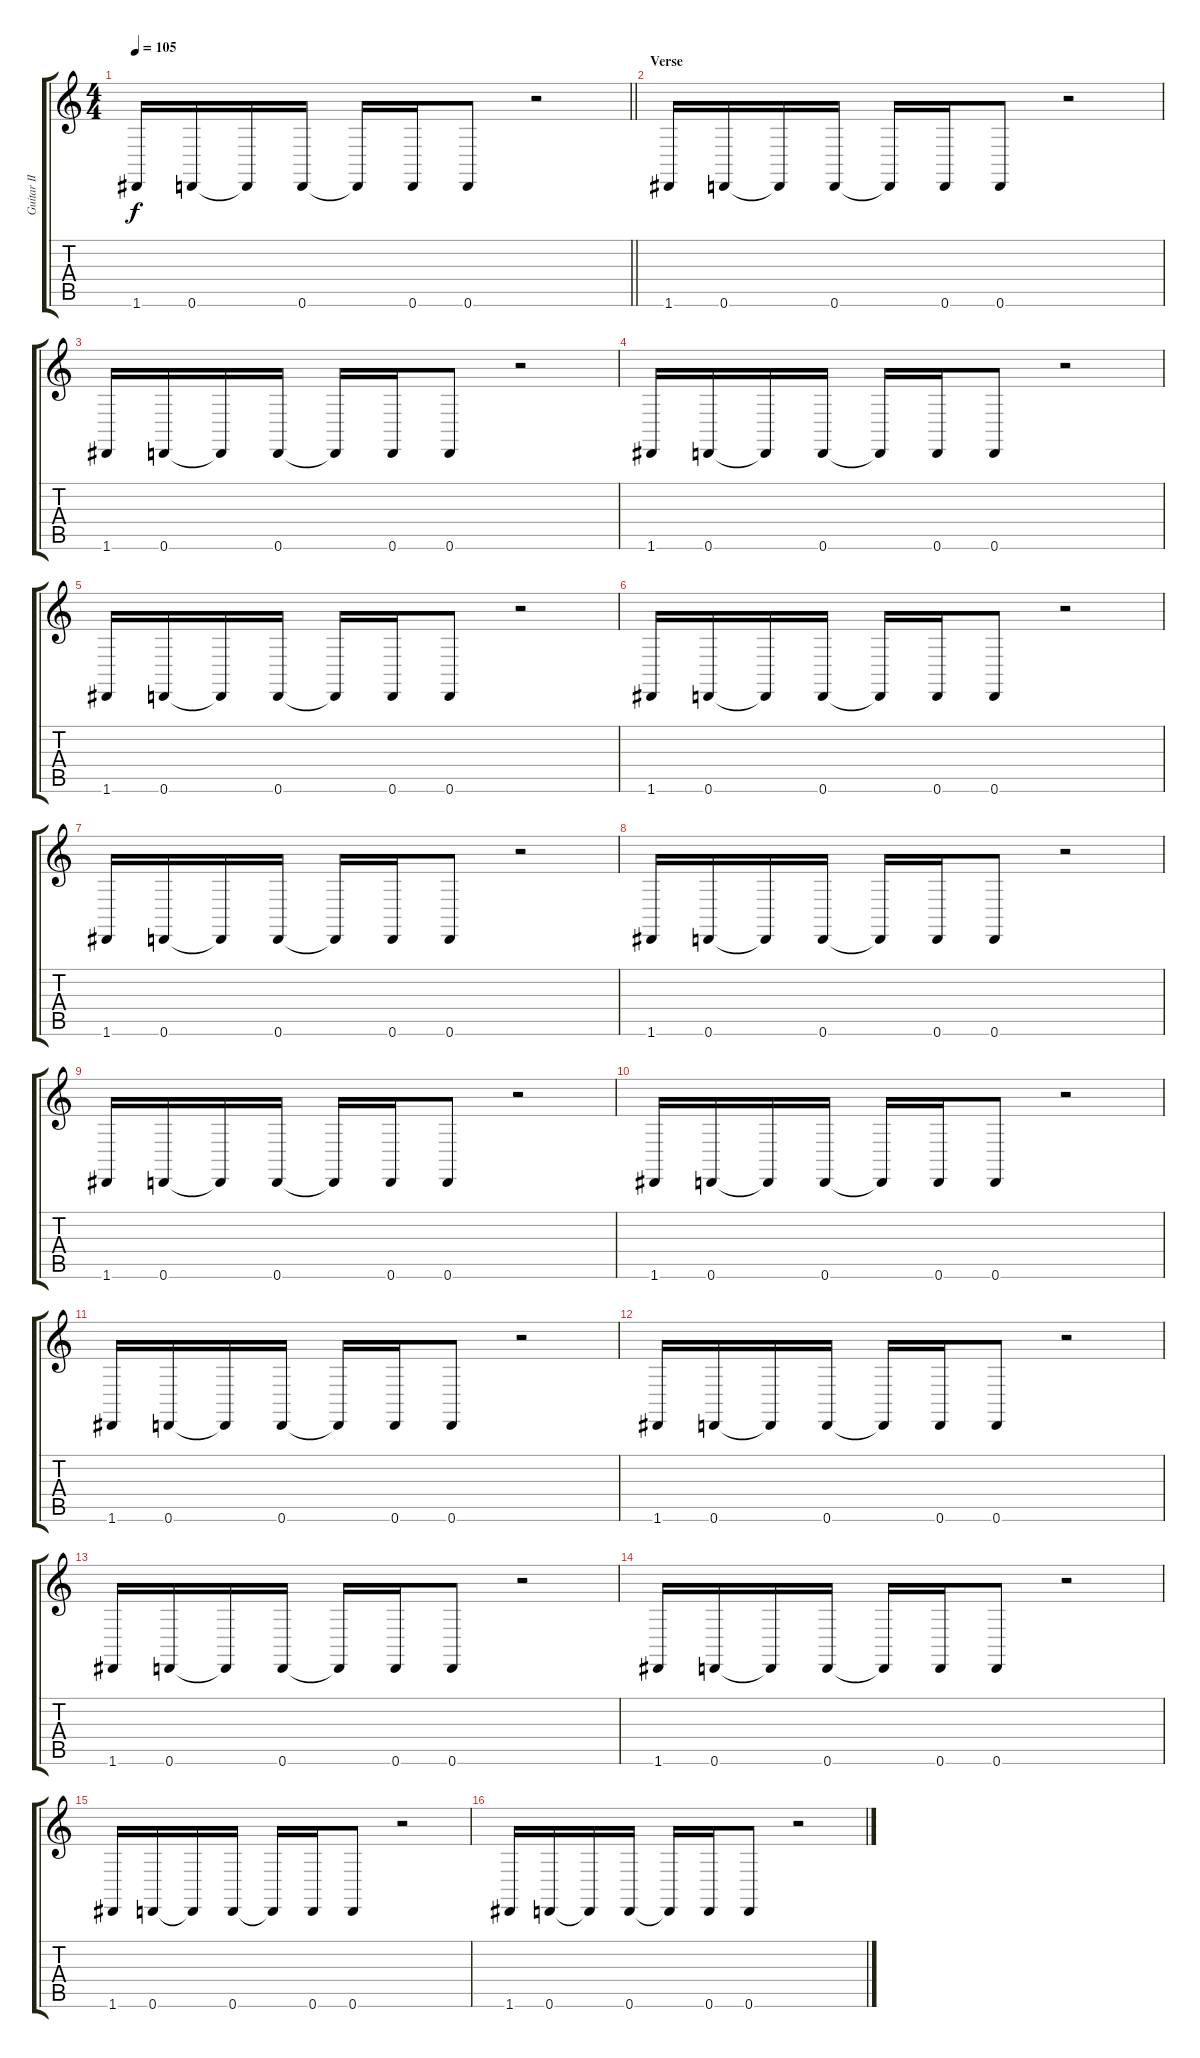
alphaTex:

\track ("Guitar II" "Guitar II") {instrument lead2sawtooth}
\staff {score tabs}
\tuning (E4 B3 G3 D3 A2 D2) {hide}
\ts (4 4)
\tempo 105
\clef g2
\barLineRight lightlight
\ks aminor
1.6.16{dy f} 0.6.16 0.6{t}.16 0.6.16 0.6{t}.16 0.6.16 0.6.8 r.2 |
\section ("" "Verse")
1.6.16 0.6.16 0.6{t}.16 0.6.16 0.6{t}.16 0.6.16 0.6.8 r.2 |
1.6.16 0.6.16 0.6{t}.16 0.6.16 0.6{t}.16 0.6.16 0.6.8 r.2 |
1.6.16 0.6.16 0.6{t}.16 0.6.16 0.6{t}.16 0.6.16 0.6.8 r.2 |
1.6.16 0.6.16 0.6{t}.16 0.6.16 0.6{t}.16 0.6.16 0.6.8 r.2 |
1.6.16 0.6.16 0.6{t}.16 0.6.16 0.6{t}.16 0.6.16 0.6.8 r.2 |
1.6.16 0.6.16 0.6{t}.16 0.6.16 0.6{t}.16 0.6.16 0.6.8 r.2 |
1.6.16 0.6.16 0.6{t}.16 0.6.16 0.6{t}.16 0.6.16 0.6.8 r.2 |
1.6.16 0.6.16 0.6{t}.16 0.6.16 0.6{t}.16 0.6.16 0.6.8 r.2 |
1.6.16 0.6.16 0.6{t}.16 0.6.16 0.6{t}.16 0.6.16 0.6.8 r.2 |
1.6.16 0.6.16 0.6{t}.16 0.6.16 0.6{t}.16 0.6.16 0.6.8 r.2 |
1.6.16 0.6.16 0.6{t}.16 0.6.16 0.6{t}.16 0.6.16 0.6.8 r.2 |
1.6.16 0.6.16 0.6{t}.16 0.6.16 0.6{t}.16 0.6.16 0.6.8 r.2 |
1.6.16 0.6.16 0.6{t}.16 0.6.16 0.6{t}.16 0.6.16 0.6.8 r.2 |
1.6.16 0.6.16 0.6{t}.16 0.6.16 0.6{t}.16 0.6.16 0.6.8 r.2 |
1.6.16 0.6.16 0.6{t}.16 0.6.16 0.6{t}.16 0.6.16 0.6.8 r.2
